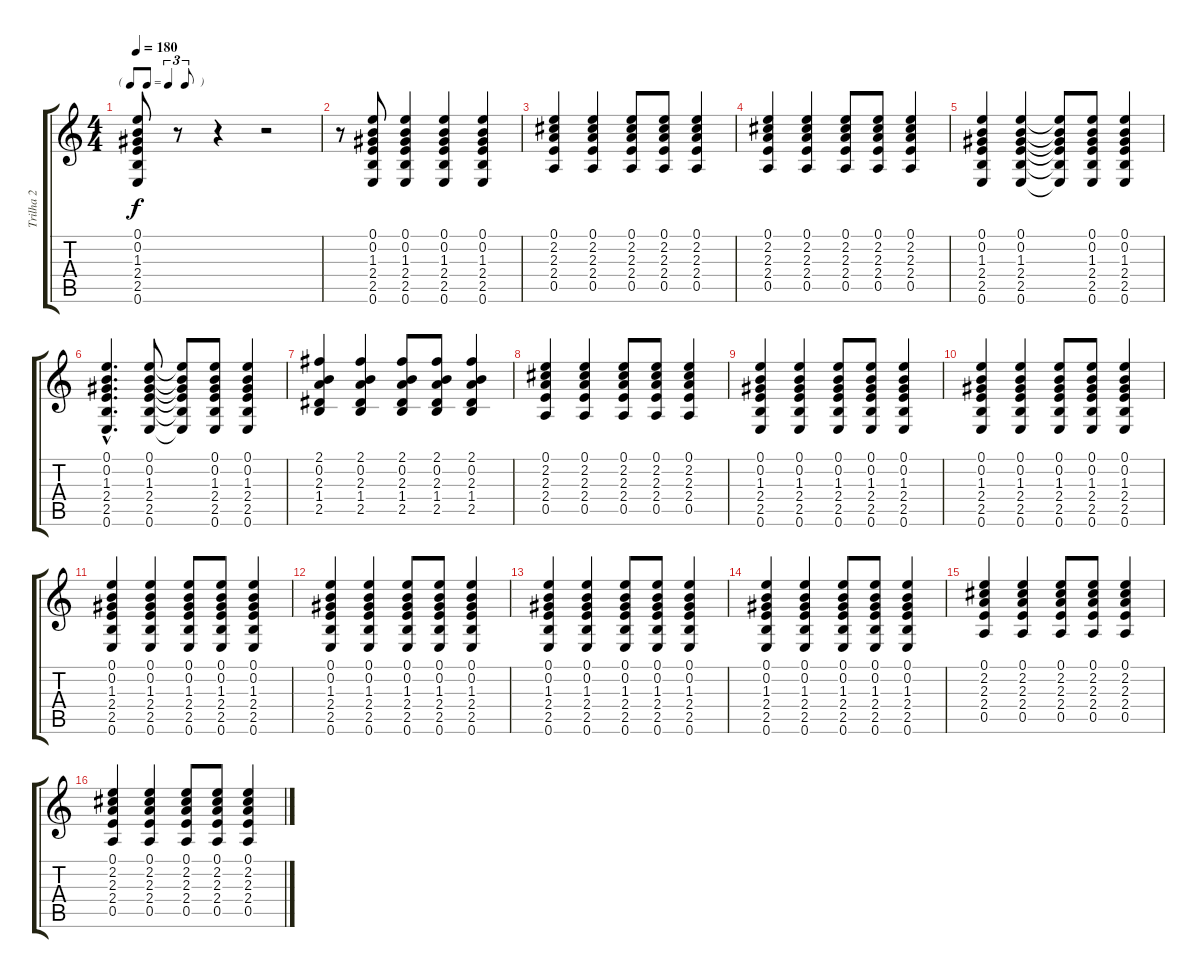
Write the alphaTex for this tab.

\track ("Trilha 2" "Trilha 2") {instrument acousticguitarsteel}
\staff {score tabs}
\tuning (E4 B3 G3 D3 A2 E2) {hide}
\ts (4 4)
\tf triplet8th
\tempo 180
\clef g2
\ks c
(0.1 0.2 1.3 2.4 2.5 0.6).8{dy f} r.8 r.4 r.2 |
r.8 (0.1 0.2 1.3 2.4 2.5 0.6).8 (0.1 0.2 1.3 2.4 2.5 0.6).4 (0.1 0.2 1.3 2.4 2.5 0.6).4 (0.1 0.2 1.3 2.4 2.5 0.6).4 |
(0.1 2.2 2.3 2.4 0.5).4 (0.1 2.2 2.3 2.4 0.5).4 (0.1 2.2 2.3 2.4 0.5).8 (0.1 2.2 2.3 2.4 0.5).8 (0.1 2.2 2.3 2.4 0.5).4 |
(0.1 2.2 2.3 2.4 0.5).4 (0.1 2.2 2.3 2.4 0.5).4 (0.1 2.2 2.3 2.4 0.5).8 (0.1 2.2 2.3 2.4 0.5).8 (0.1 2.2 2.3 2.4 0.5).4 |
(0.1 0.2 1.3 2.4 2.5 0.6).4 (0.1 0.2 1.3 2.4 2.5 0.6).4 (0.1{t} 0.2{t} 1.3{t} 2.4{t} 2.5{t} 0.6{t}).8 (0.1 0.2 1.3 2.4 2.5 0.6).8 (0.1 0.2 1.3 2.4 2.5 0.6).4 |
(0.1{hac} 0.2{hac} 1.3{hac} 2.4{hac} 2.5{hac} 0.6{hac}).4{d} (0.1 0.2 1.3 2.4 2.5 0.6).8 (0.1{t} 0.2{t} 1.3{t} 2.4{t} 2.5{t} 0.6{t}).8 (0.1 0.2 1.3 2.4 2.5 0.6).8 (0.1 0.2 1.3 2.4 2.5 0.6).4 |
(2.1 0.2 2.3 1.4 2.5).4 (2.1 0.2 2.3 1.4 2.5).4 (2.1 0.2 2.3 1.4 2.5).8 (2.1 0.2 2.3 1.4 2.5).8 (2.1 0.2 2.3 1.4 2.5).4 |
(0.1 2.2 2.3 2.4 0.5).4 (0.1 2.2 2.3 2.4 0.5).4 (0.1 2.2 2.3 2.4 0.5).8 (0.1 2.2 2.3 2.4 0.5).8 (0.1 2.2 2.3 2.4 0.5).4 |
(0.1 0.2 1.3 2.4 2.5 0.6).4 (0.1 0.2 1.3 2.4 2.5 0.6).4 (0.1 0.2 1.3 2.4 2.5 0.6).8 (0.1 0.2 1.3 2.4 2.5 0.6).8 (0.1 0.2 1.3 2.4 2.5 0.6).4 |
(0.1 0.2 1.3 2.4 2.5 0.6).4 (0.1 0.2 1.3 2.4 2.5 0.6).4 (0.1 0.2 1.3 2.4 2.5 0.6).8 (0.1 0.2 1.3 2.4 2.5 0.6).8 (0.1 0.2 1.3 2.4 2.5 0.6).4 |
(0.1 0.2 1.3 2.4 2.5 0.6).4 (0.1 0.2 1.3 2.4 2.5 0.6).4 (0.1 0.2 1.3 2.4 2.5 0.6).8 (0.1 0.2 1.3 2.4 2.5 0.6).8 (0.1 0.2 1.3 2.4 2.5 0.6).4 |
(0.1 0.2 1.3 2.4 2.5 0.6).4 (0.1 0.2 1.3 2.4 2.5 0.6).4 (0.1 0.2 1.3 2.4 2.5 0.6).8 (0.1 0.2 1.3 2.4 2.5 0.6).8 (0.1 0.2 1.3 2.4 2.5 0.6).4 |
(0.1 0.2 1.3 2.4 2.5 0.6).4 (0.1 0.2 1.3 2.4 2.5 0.6).4 (0.1 0.2 1.3 2.4 2.5 0.6).8 (0.1 0.2 1.3 2.4 2.5 0.6).8 (0.1 0.2 1.3 2.4 2.5 0.6).4 |
(0.1 0.2 1.3 2.4 2.5 0.6).4 (0.1 0.2 1.3 2.4 2.5 0.6).4 (0.1 0.2 1.3 2.4 2.5 0.6).8 (0.1 0.2 1.3 2.4 2.5 0.6).8 (0.1 0.2 1.3 2.4 2.5 0.6).4 |
(0.1 2.2 2.3 2.4 0.5).4 (0.1 2.2 2.3 2.4 0.5).4 (0.1 2.2 2.3 2.4 0.5).8 (0.1 2.2 2.3 2.4 0.5).8 (0.1 2.2 2.3 2.4 0.5).4 |
(0.1 2.2 2.3 2.4 0.5).4 (0.1 2.2 2.3 2.4 0.5).4 (0.1 2.2 2.3 2.4 0.5).8 (0.1 2.2 2.3 2.4 0.5).8 (0.1 2.2 2.3 2.4 0.5).4
